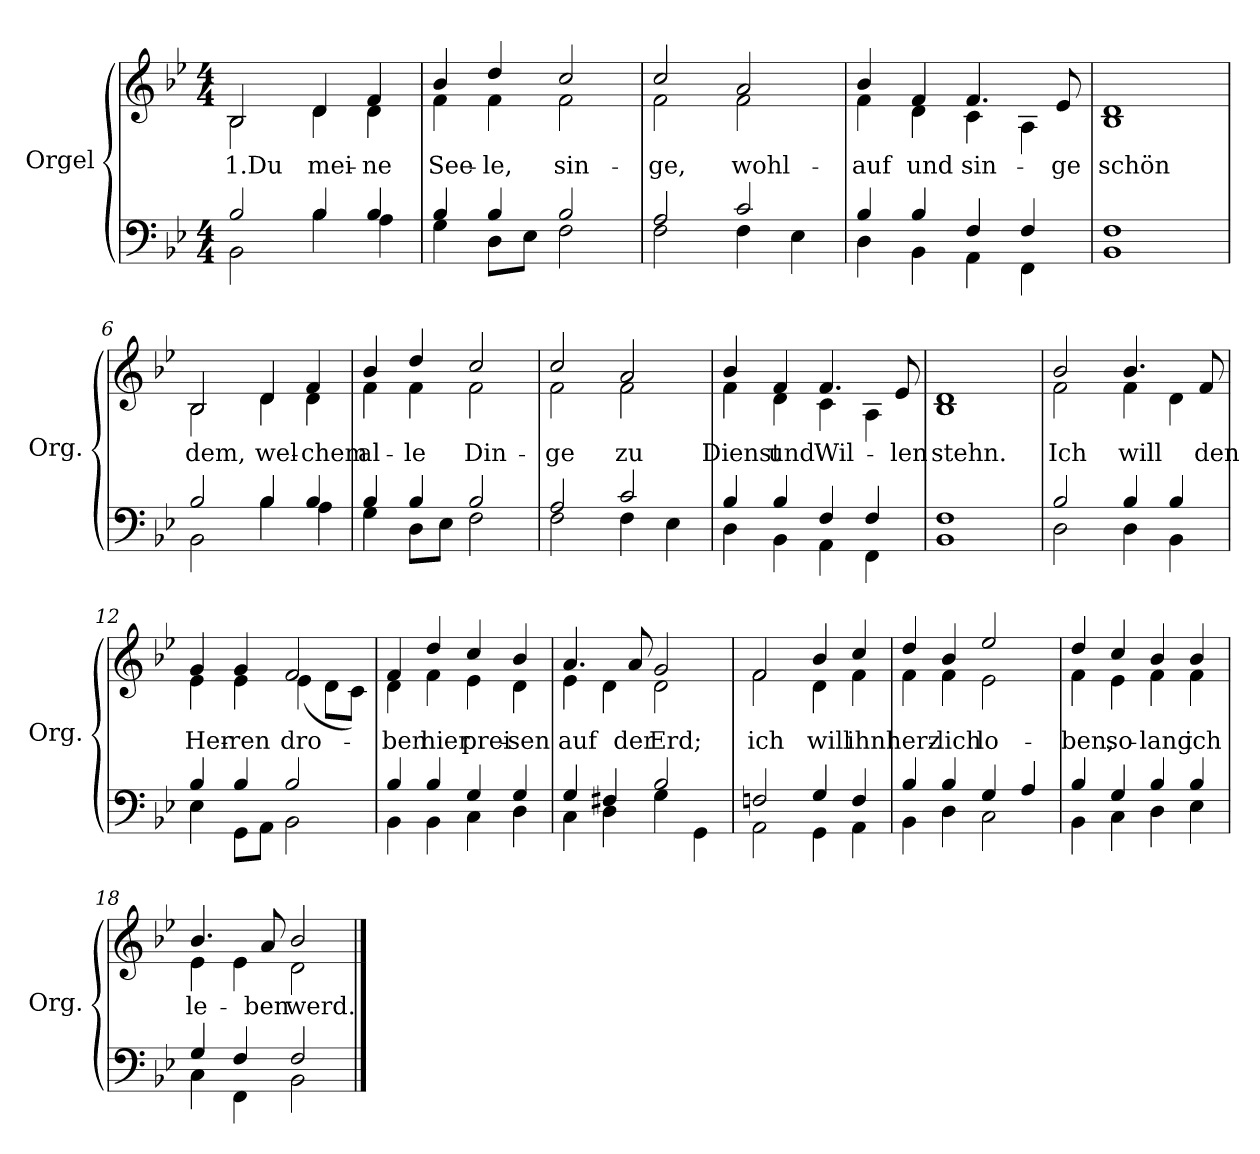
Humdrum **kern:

**kern	**kern	**text
*part1	*part1	*part1
*staff2	*staff1	*staff1
*I"Orgel	*	*
*I'Org.	*	*
*clefF4	*clefG2	*
*k[b-e-]	*k[b-e-]	*
*B-:	*B-:	*
*M4/4	*M4/4	*
*MM100	*MM100	*
=1	=1	=1
*^	*^	*
2B-/	2BB-\	2B-/	2B-\	1.Du
4B-/	4B-\	4d/	4d\	mei-
4B-/	4A\	4f/	4d\	-ne
=2	=2	=2	=2	=2
4B-/	4G\	4b-/	4f\	See-
4B-/	8D\L	4dd/	4f\	-le,
.	8E-\J	.	.	.
2B-/	2F\	2cc/	2f\	sin-
=3	=3	=3	=3	=3
2A/	2F\	2cc/	2f\	-ge,
2c/	4F\	2a/	2f\	wohl-
.	4E-\	.	.	.
=4	=4	=4	=4	=4
4B-/	4D\	4b-/	4f\	-auf
4B-/	4BB-\	4f/	4d\	und
4F/	4AA\	4.f/	4c\	sin-
4F/	4FF\	.	4A\	.
.	.	8e-/	.	-ge
=5	=5	=5	=5	=5
1F	1BB-	1d	1B-	schön
!!LO:LB:g=z	!!
=6	=6	=6	=6	=6
2B-/	2BB-\	2B-/	2B-\	dem,
4B-/	4B-\	4d/	4d\	wel-
4B-/	4A\	4f/	4d\	-chem
=7	=7	=7	=7	=7
4B-/	4G\	4b-/	4f\	al-
4B-/	8D\L	4dd/	4f\	-le
.	8E-\J	.	.	.
2B-/	2F\	2cc/	2f\	Din-
=8	=8	=8	=8	=8
2A/	2F\	2cc/	2f\	-ge
2c/	4F\	2a/	2f\	zu
.	4E-\	.	.	.
=9	=9	=9	=9	=9
4B-/	4D\	4b-/	4f\	Dienst
4B-/	4BB-\	4f/	4d\	und
4F/	4AA\	4.f/	4c\	Wil-
4F/	4FF\	.	4A\	.
.	.	8e-/	.	-len
=10	=10	=10	=10	=10
1F	1BB-	1d	1B-	stehn.
!!LO:LB:g=z	!!
=11	=11	=11	=11	=11
2B-/	2D\	2b-/	2f\	Ich
4B-/	4D\	4.b-/	4f\	will
4B-/	4BB-\	.	4d\	.
.	.	8f/	.	den
=12	=12	=12	=12	=12
4B-/	4E-\	4g/	4e-\	Her-
4B-/	8GG\L	4g/	4e-\	-ren
.	8AA\J	.	.	.
2B-/	2BB-\	2f/	(4e-\	dro-
.	.	.	8d\L	.
.	.	.	8c\J)	.
=13	=13	=13	=13	=13
4B-/	4BB-\	4f/	4d\	-ben
4B-/	4BB-\	4dd/	4f\	hier
4G/	4C\	4cc/	4e-\	prei-
4G/	4D\	4b-/	4d\	-sen
=14	=14	=14	=14	=14
4G/	4C\	4.a/	4e-\	auf
4F#X/	4D\	.	4d\	.
.	.	8a/	.	der
2B-/	4G\	2g/	2d\	Erd;
.	4GG\	.	.	.
!!LO:LB:g=z	!!
=15	=15	=15	=15	=15
2Fn/	2AA\	2f/	2f\	ich
4G/	4GG\	4b-/	4d\	will
4F/	4AA\	4cc/	4f\	ihn
=16	=16	=16	=16	=16
4B-/	4BB-\	4dd/	4f\	herz-
4B-/	4D\	4b-/	4f\	-lich
4G/	2C\	2ee-/	2e-\	lo-
4A/	.	.	.	.
=17	=17	=17	=17	=17
4B-/	4BB-\	4dd/	4f\	-ben,
4G/	4C\	4cc/	4e-\	so-
4B-/	4D\	4b-/	4f\	-lang
4B-/	4E-\	4b-/	4f\	ich
=18	=18	=18	=18	=18
4G/	4C\	4.b-/	4e-\	le-
4F/	4FF\	.	4e-\	.
.	.	8a/	.	-ben
2F/	2BB-\	2b-/	2d\	werd.
*v	*v	*	*	*
*	*v	*v	*
==	==	==
*-	*-	*-
